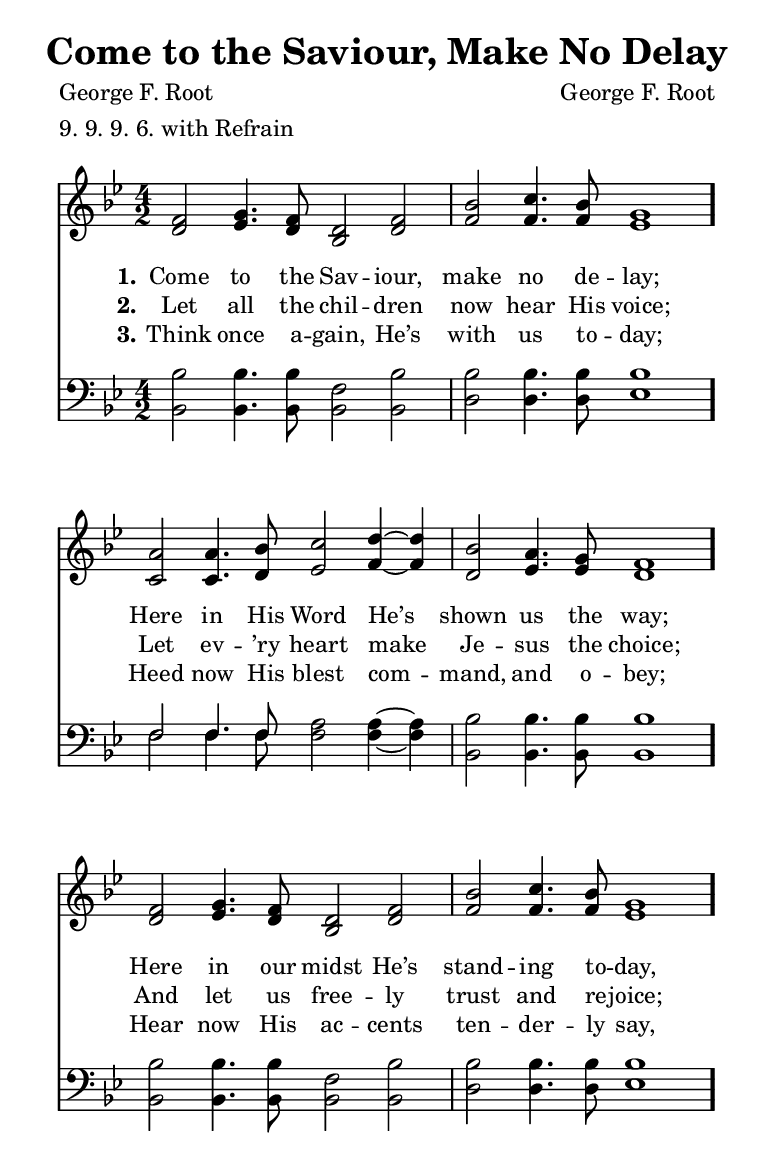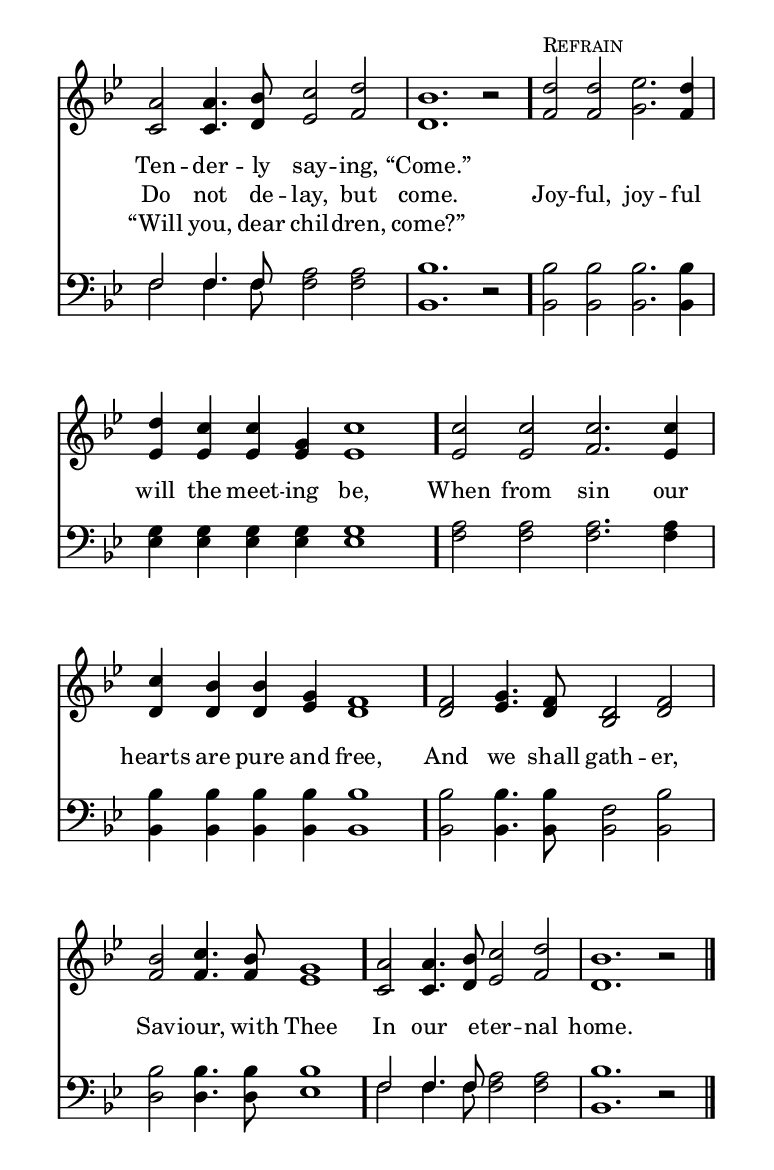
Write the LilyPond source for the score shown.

\include "common/global.ily"
\paper {
  \include "common/paper.ily"
  system-count = #(cond (is-eogsized 5) (#t #f))
}

\header{
  %children
  hymnnumber = "333"
  title = "Come to the Saviour, Make No Delay"
  tunename = ""
  meter = "9. 9. 9. 6. with Refrain"
  poet = "George F. Root"
  composer = "George F. Root"
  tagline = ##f
}

global = {
  \include "common/overrides.ily"
  \override Staff.TimeSignature.style = #'numbered
  \time 4/2
  \override Score.MetronomeMark.transparent = ##t % hide all fermata changes too
  \tempo 2=80
  \key bes \major
  \autoBeamOff
}

patternA = { c2 c4. c8 c2 c | c2 c4. c8 c1 }
patternB = { c2 c4. c8 c2 c4 ~ c | c2 c4. c8 c1 }
patternC = { c2 c4. c8 c2 c | c1. c2 }
patternD = { c2 c c2. c4 | c c c c c1 }

notesSoprano = {
\global
\relative c' {

  \changePitch \patternA { f g f d f | bes c bes g }
  \changePitch \patternB { a a bes c d d | bes a g f }
  \changePitch \patternA { f g f d f | bes c bes g }
  \changePitch \patternC { a a bes c d | bes r }

  << s^\markup { \small \caps "Refrain" }
  \changePitch \patternD { d d ees d | d c c g c } >>
  \changePitch \patternD { c c c c | c bes bes g f }
  \changePitch \patternA { f g f d f | bes c bes g }
  \changePitch \patternC { a a bes c d | bes r }

  \bar "|."

}
}

notesAlto = {
\global
\relative e' {

  \changePitch \patternA { d ees d bes d | f f f ees }
  \changePitch \patternB { c c d ees f f | d ees ees d }
  \changePitch \patternA { d ees d bes d | f f f ees }
  \changePitch \patternC { c c d ees f | d r }

  \changePitch \patternD { f f g f | ees ees ees ees ees }
  \changePitch \patternD { ees ees f ees | d d d ees d }
  \changePitch \patternA { d ees d bes d | f f f ees }
  \changePitch \patternC { c c d ees f | d r }

}
}

notesTenor = {
\global
\relative a {

  \changePitch \patternA { bes bes bes f bes | bes bes bes bes }
  \changePitch \patternB { f f f a a a | bes bes bes bes }
  \changePitch \patternA { bes bes bes f bes | bes bes bes bes }
  \changePitch \patternC { f f f a a | bes r }

  \changePitch \patternD { bes bes bes bes | g g g g g }
  \changePitch \patternD { a a a a | bes bes bes bes bes }
  \changePitch \patternA { bes bes bes f bes | bes bes bes bes }
  \changePitch \patternC { f f f a a | bes r }

}
}

notesBass = {
\global
\relative f, {

  \changePitch \patternA { bes bes bes bes bes | d d d ees }
  \changePitch \patternB { f f f f f f | bes, bes bes bes }
  \changePitch \patternA { bes bes bes bes bes | d d d ees }
  \changePitch \patternC { f f f f f | bes, r }

  \changePitch \patternD { bes bes bes bes | ees ees ees ees ees }
  \changePitch \patternD { f f f f | bes, bes bes bes bes }
  \changePitch \patternA { bes bes bes bes bes | d d d ees }
  \changePitch \patternC { f f f f f | bes, r }

}
}

Refrain = \lyricmode {

Joy -- ful, joy -- ful will the meet -- ing be, \bar "."
When from sin our hearts are pure and free, \bar "."
And we shall gath -- er, Sav -- iour, with Thee \bar "."
In our e -- ter -- nal home. \bar "."

}

wordsA = \lyricmode {
\set stanza = "1."

Come to the Sav -- iour, make no de -- lay; \bar "."
Here in His Word He’s shown us the way; \bar "."
Here in our midst He’s stand -- ing to -- day, \bar "."
Ten -- der -- ly say -- ing, “Come.” \bar "."

}

wordsB = \lyricmode {
\set stanza = "2."

Let all the chil -- dren now hear His voice;
Let ev -- ’ry heart make Je -- sus the choice;
And let us free -- ly trust and re -- joice;
Do not de -- lay, but come.

\Refrain

}

wordsC = \lyricmode {
\set stanza = "3."

Think once a -- gain, He’s with us to -- day;
Heed now His blest com -- mand, and o -- bey;
Hear now His ac -- cents ten -- der -- ly say,
“Will you, dear chil -- dren, come?”

}

\score {
  \context ChoirStaff <<
    \context Staff = upper <<
      \set Staff.autoBeaming = ##f
      \set ChoirStaff.systemStartDelimiter = #'SystemStartBar
      \set ChoirStaff.printPartCombineTexts = ##f
      \partcombine #'(2 . 9) \notesSoprano \notesAlto
      \context NullVoice = sopranos { \voiceOne << \notesSoprano >> }
      \context NullVoice = altos { \voiceTwo << \notesAlto >> }
      \context Lyrics = one   \lyricsto sopranos \wordsA
      \context Lyrics = two   \lyricsto sopranos \wordsB
      \context Lyrics = three \lyricsto sopranos \wordsC
    >>
    \context Staff = men <<
      \set Staff.autoBeaming = ##f
      \clef bass
      \set ChoirStaff.printPartCombineTexts = ##f
      \partcombine #'(2 . 9) \notesTenor \notesBass
      \context NullVoice = tenors { \voiceOne << \notesTenor >> }
      \context NullVoice = basses { \voiceTwo << \notesBass >> }
    >>
  >>
  \layout {
    \include "common/layout.ily"
  }
  \midi{
    \include "common/midi.ily"
  }
}

\version "2.19.49"  % necessary for upgrading to future LilyPond versions.

% vi:set et ts=2 sw=2 ai nocindent syntax=lilypond:
